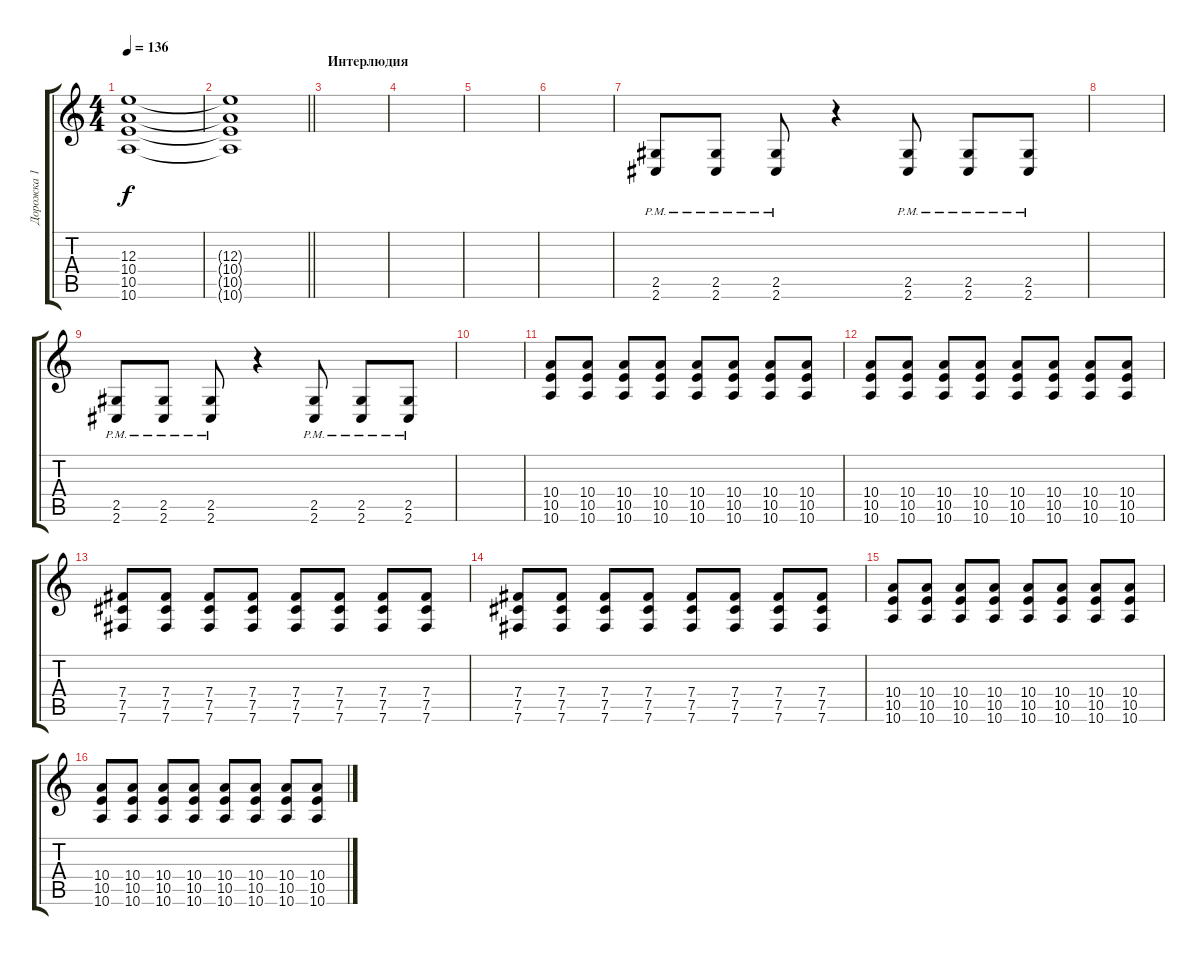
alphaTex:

\track ("Дорожка 1" "Дорожка 1") {instrument electricguitarmuted}
\staff {score tabs}
\tuning (Db4 Ab3 E3 B2 Gb2 B1) {hide}
\ts (4 4)
\tempo 136
\clef g2
\ks c
(12.3 10.4 10.5 10.6).1{dy f volume 0} |
\barLineRight lightlight
(12.3{t} 10.4{t} 10.5{t} 10.6{t}).1 |
\section ("" "Интерлюдия")
|
|
|
|
(2.5{pm} 2.6{pm}).8{volume 10} (2.5{pm} 2.6{pm}).8 (2.5{pm} 2.6{pm}).8 r.4 (2.5{pm} 2.6{pm}).8 (2.5{pm} 2.6{pm}).8 (2.5{pm} 2.6{pm}).8 |
|
(2.5{pm} 2.6{pm}).8 (2.5{pm} 2.6{pm}).8 (2.5{pm} 2.6{pm}).8 r.4 (2.5{pm} 2.6{pm}).8 (2.5{pm} 2.6{pm}).8 (2.5{pm} 2.6{pm}).8 |
|
(10.4 10.5 10.6).8{volume 16} (10.4 10.5 10.6).8 (10.4 10.5 10.6).8 (10.4 10.5 10.6).8 (10.4 10.5 10.6).8 (10.4 10.5 10.6).8 (10.4 10.5 10.6).8 (10.4 10.5 10.6).8 |
(10.4 10.5 10.6).8 (10.4 10.5 10.6).8 (10.4 10.5 10.6).8 (10.4 10.5 10.6).8 (10.4 10.5 10.6).8 (10.4 10.5 10.6).8 (10.4 10.5 10.6).8 (10.4 10.5 10.6).8 |
(7.4 7.5 7.6).8 (7.4 7.5 7.6).8 (7.4 7.5 7.6).8 (7.4 7.5 7.6).8 (7.4 7.5 7.6).8 (7.4 7.5 7.6).8 (7.4 7.5 7.6).8 (7.4 7.5 7.6).8 |
(7.4 7.5 7.6).8 (7.4 7.5 7.6).8 (7.4 7.5 7.6).8 (7.4 7.5 7.6).8 (7.4 7.5 7.6).8 (7.4 7.5 7.6).8 (7.4 7.5 7.6).8 (7.4 7.5 7.6).8 |
(10.4 10.5 10.6).8 (10.4 10.5 10.6).8 (10.4 10.5 10.6).8 (10.4 10.5 10.6).8 (10.4 10.5 10.6).8 (10.4 10.5 10.6).8 (10.4 10.5 10.6).8 (10.4 10.5 10.6).8 |
(10.4 10.5 10.6).8 (10.4 10.5 10.6).8 (10.4 10.5 10.6).8 (10.4 10.5 10.6).8 (10.4 10.5 10.6).8 (10.4 10.5 10.6).8 (10.4 10.5 10.6).8 (10.4 10.5 10.6).8
